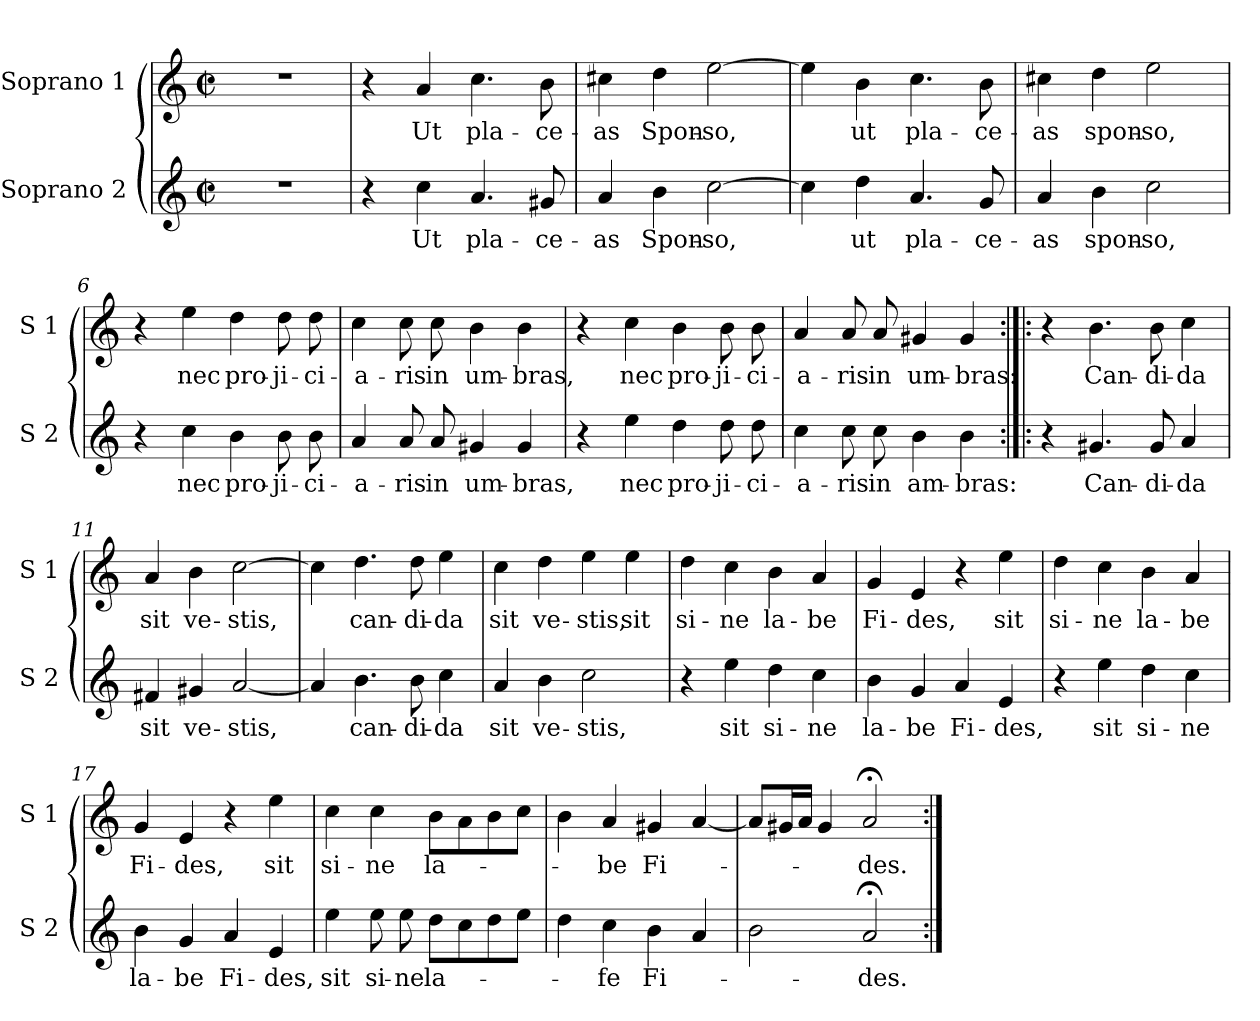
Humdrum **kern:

**kern	**text	**kern	**text
*part2	*part2	*part1	*part1
*staff2	*staff2	*staff1	*staff1
*I"Soprano 2	*	*I"Soprano 1	*
*I'S 2	*	*I'S 1	*
*clefG2	*	*clefG2	*
*k[]	*	*k[]	*
*C:	*	*C:	*
*M2/2	*	*M2/2	*
*met(c|)	*	*met(c|)	*
=1	=1	=1	=1
1r	.	1r	.
=2	=2	=2	=2
4r	.	4r	.
!	!LO:LY:b	!	!LO:LY:b
4cc\	Ut	4a/	Ut
!	!LO:LY:b	!	!LO:LY:b
4.a/	pla-	4.cc\	pla-
!	!LO:LY:b	!	!LO:LY:b
8g#X/	-ce-	8b\	-ce-
=3	=3	=3	=3
!	!LO:LY:b	!	!LO:LY:b
4a/	-as	4cc#\	-as
!	!LO:LY:b	!	!LO:LY:b
4b\	Spon-	4dd\	Spon-
!	!LO:LY:b	!	!LO:LY:b
[>2cc\	-so,	[>2ee\	-so,
=4	=4	=4	=4
4cc\]	.	4ee\]	.
!	!LO:LY:b	!	!LO:LY:b
4dd\	ut	4b\	ut
!	!LO:LY:b	!	!LO:LY:b
4.a/	pla-	4.cc\	pla-
!	!LO:LY:b	!	!LO:LY:b
8g/	-ce-	8b\	-ce-
=5	=5	=5	=5
!	!LO:LY:b	!	!LO:LY:b
4a/	-as	4cc#\	-as
!	!LO:LY:b	!	!LO:LY:b
4b\	spon-	4dd\	spon-
!	!LO:LY:b	!	!LO:LY:b
2cc\	-so,	2ee\	-so,
!!LO:LB:g=z
=6	=6	=6	=6
4r	.	4r	.
!	!LO:LY:b	!	!LO:LY:b
4cc\	nec	4ee\	nec
!	!LO:LY:b	!	!LO:LY:b
4b\	pro-	4dd\	pro-
!	!LO:LY:b	!	!LO:LY:b
8b\	-ji-	8dd\	-ji-
!	!LO:LY:b	!	!LO:LY:b
8b\	-ci-	8dd\	-ci-
=7	=7	=7	=7
!	!LO:LY:b	!	!LO:LY:b
4a/	-a-	4cc\	-a-
!	!LO:LY:b	!	!LO:LY:b
8a/	-ris	8cc\	-ris
!	!LO:LY:b	!	!LO:LY:b
8a/	in	8cc\	in
!	!LO:LY:b	!	!LO:LY:b
4g#X/	um-	4b\	um-
!	!LO:LY:b	!	!LO:LY:b
4g#/	-bras,	4b\	-bras,
=8	=8	=8	=8
4r	.	4r	.
!	!LO:LY:b	!	!LO:LY:b
4ee\	nec	4cc\	nec
!	!LO:LY:b	!	!LO:LY:b
4dd\	pro-	4b\	pro-
!	!LO:LY:b	!	!LO:LY:b
8dd\	-ji-	8b\	-ji-
!	!LO:LY:b	!	!LO:LY:b
8dd\	-ci-	8b\	-ci-
=9	=9	=9	=9
!	!LO:LY:b	!	!LO:LY:b
4cc\	-a-	4a/	-a-
!	!LO:LY:b	!	!LO:LY:b
8cc\	-ris	8a/	-ris
!	!LO:LY:b	!	!LO:LY:b
8cc\	in	8a/	in
!	!LO:LY:b	!	!LO:LY:b
4b\	am-	4g#X/	um-
!	!LO:LY:b	!	!LO:LY:b
4b\	-bras:	4g#/	-bras:
!!LO:LB:g=z
=10:|!|:	=10:|!|:	=10:|!|:	=10:|!|:
4r	.	4r	.
!	!LO:LY:b	!	!LO:LY:b
4.g#X/	Can-	4.b\	Can-
!	!LO:LY:b	!	!LO:LY:b
8g#/	-di-	8b\	-di-
!	!LO:LY:b	!	!LO:LY:b
4a/	-da	4cc\	-da
=11	=11	=11	=11
!	!LO:LY:b	!	!LO:LY:b
4f#X/	sit	4a/	sit
!	!LO:LY:b	!	!LO:LY:b
4g#X/	ve-	4b\	ve-
!	!LO:LY:b	!	!LO:LY:b
[<2a/	-stis,	[>2cc\	-stis,
=12	=12	=12	=12
4a/]	.	4cc\]	.
!	!LO:LY:b	!	!LO:LY:b
4.b\	can-	4.dd\	can-
!	!LO:LY:b	!	!LO:LY:b
8b\	-di-	8dd\	-di-
!	!LO:LY:b	!	!LO:LY:b
4cc\	-da	4ee\	-da
=13	=13	=13	=13
!	!LO:LY:b	!	!LO:LY:b
4a/	sit	4cc\	sit
!	!LO:LY:b	!	!LO:LY:b
4b\	ve-	4dd\	ve-
!	!LO:LY:b	!	!LO:LY:b
2cc\	-stis,	4ee\	-stis,
!	!	!	!LO:LY:b
.	.	4ee\	sit
!!LO:LB:g=z
=14	=14	=14	=14
!	!	!	!LO:LY:b
4r	.	4dd\	si-
!	!LO:LY:b	!	!LO:LY:b
4ee\	sit	4cc\	-ne
!	!LO:LY:b	!	!LO:LY:b
4dd\	si-	4b\	la-
!	!LO:LY:b	!	!LO:LY:b
4cc\	-ne	4a/	-be
=15	=15	=15	=15
!	!LO:LY:b	!	!LO:LY:b
4b\	la-	4g/	Fi-
!	!LO:LY:b	!	!LO:LY:b
4g/	-be	4e/	-des,
!	!LO:LY:b	!	!
4a/	Fi-	4r	.
!	!LO:LY:b	!	!LO:LY:b
4e/	-des,	4ee\	sit
=16	=16	=16	=16
!	!	!	!LO:LY:b
4r	.	4dd\	si-
!	!LO:LY:b	!	!LO:LY:b
4ee\	sit	4cc\	-ne
!	!LO:LY:b	!	!LO:LY:b
4dd\	si-	4b\	la-
!	!LO:LY:b	!	!LO:LY:b
4cc\	-ne	4a/	-be
=17	=17	=17	=17
!	!LO:LY:b	!	!LO:LY:b
4b\	la-	4g/	Fi-
!	!LO:LY:b	!	!LO:LY:b
4g/	-be	4e/	-des,
!	!LO:LY:b	!	!
4a/	Fi-	4r	.
!	!LO:LY:b	!	!LO:LY:b
4e/	-des,	4ee\	sit
!!LO:LB:g=z
=18	=18	=18	=18
!	!LO:LY:b	!	!LO:LY:b
4ee\	sit	4cc\	si-
!	!LO:LY:b	!	!LO:LY:b
8ee\	si-	4cc\	-ne
!	!LO:LY:b	!	!
8ee\	-ne	.	.
!	!LO:LY:b	!	!LO:LY:b
8dd\L	la-	8b\L	la-
8cc\	.	8a\	.
8dd\	.	8b\	.
8ee\J	.	8cc\J	.
=19	=19	=19	=19
4dd\	.	4b\	.
!	!LO:LY:b	!	!LO:LY:b
4cc\	-fe	4a/	-be
!	!LO:LY:b	!	!LO:LY:b
4b\	Fi-	4g#X/	Fi-
4a/	.	[<4a/	.
=20	=20	=20	=20
2b\	.	8a/L]	.
.	.	16g#X/L	.
.	.	16a/JJ	.
.	.	4g#/	.
!	!LO:LY:b	!	!LO:LY:b
2a;/	-des.	2a;/	-des.
=:|!	=:|!	=:|!	=:|!
*-	*-	*-	*-
